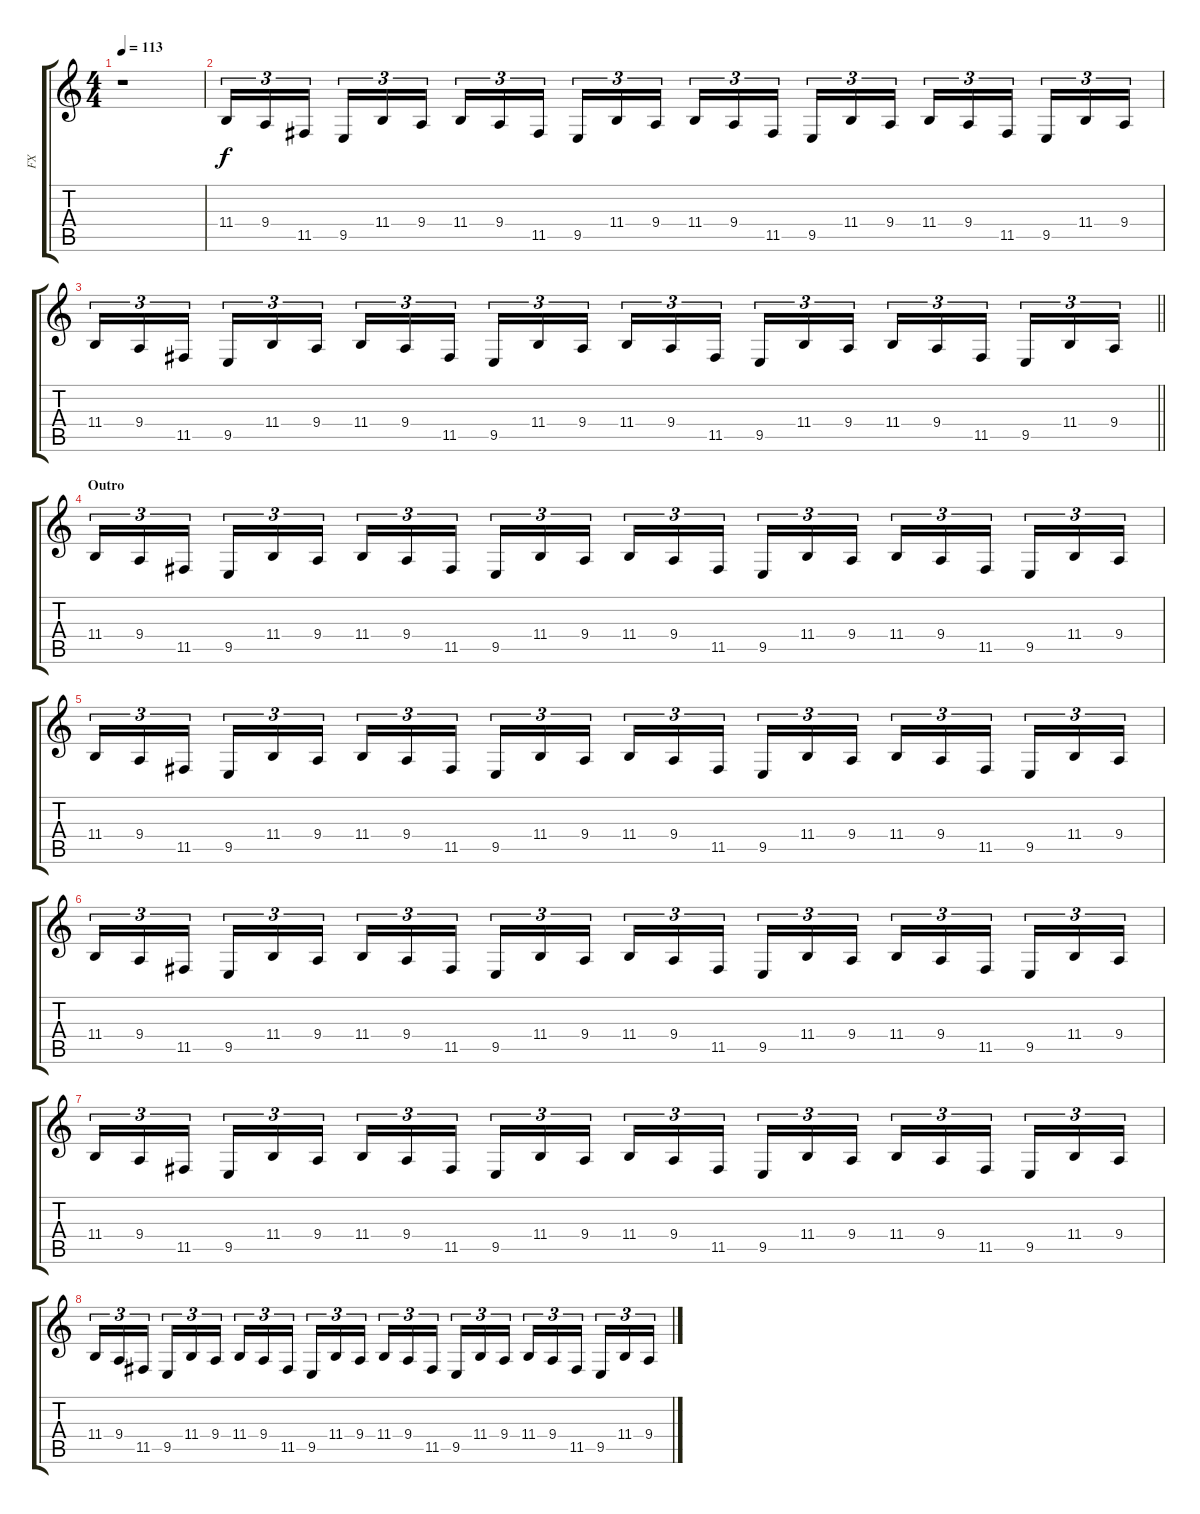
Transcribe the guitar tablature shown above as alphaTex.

\track ("FX" "FX") {instrument fx4atmosphere}
\staff {score tabs}
\tuning (D4 A3 F3 C3 G2 D2) {hide}
\ts (4 4)
\tempo 113
\clef g2
\ks c
r.1{dy fff volume 4} |
11.4.16{tu (3 2) dy f volume 11 balance 16} 9.4.16{tu (3 2)} 11.5.16{tu (3 2) beam splitsecondary} 9.5.16{tu (3 2)} 11.4.16{tu (3 2)} 9.4.16{tu (3 2)} 11.4.16{tu (3 2)} 9.4.16{tu (3 2)} 11.5.16{tu (3 2) beam splitsecondary} 9.5.16{tu (3 2)} 11.4.16{tu (3 2)} 9.4.16{tu (3 2)} 11.4.16{tu (3 2) balance 8} 9.4.16{tu (3 2)} 11.5.16{tu (3 2) beam splitsecondary} 9.5.16{tu (3 2)} 11.4.16{tu (3 2)} 9.4.16{tu (3 2)} 11.4.16{tu (3 2)} 9.4.16{tu (3 2)} 11.5.16{tu (3 2) beam splitsecondary} 9.5.16{tu (3 2)} 11.4.16{tu (3 2)} 9.4.16{tu (3 2)} |
\barLineRight lightlight
11.4.16{tu (3 2) balance 0} 9.4.16{tu (3 2)} 11.5.16{tu (3 2) beam splitsecondary} 9.5.16{tu (3 2)} 11.4.16{tu (3 2)} 9.4.16{tu (3 2)} 11.4.16{tu (3 2)} 9.4.16{tu (3 2)} 11.5.16{tu (3 2) beam splitsecondary} 9.5.16{tu (3 2)} 11.4.16{tu (3 2)} 9.4.16{tu (3 2)} 11.4.16{tu (3 2) balance 8} 9.4.16{tu (3 2)} 11.5.16{tu (3 2) beam splitsecondary} 9.5.16{tu (3 2)} 11.4.16{tu (3 2)} 9.4.16{tu (3 2)} 11.4.16{tu (3 2)} 9.4.16{tu (3 2)} 11.5.16{tu (3 2) beam splitsecondary} 9.5.16{tu (3 2)} 11.4.16{tu (3 2)} 9.4.16{tu (3 2)} |
\section ("" "Outro")
11.4.16{tu (3 2) balance 16} 9.4.16{tu (3 2)} 11.5.16{tu (3 2) beam splitsecondary} 9.5.16{tu (3 2)} 11.4.16{tu (3 2)} 9.4.16{tu (3 2)} 11.4.16{tu (3 2)} 9.4.16{tu (3 2)} 11.5.16{tu (3 2) beam splitsecondary} 9.5.16{tu (3 2)} 11.4.16{tu (3 2)} 9.4.16{tu (3 2)} 11.4.16{tu (3 2) balance 8} 9.4.16{tu (3 2)} 11.5.16{tu (3 2) beam splitsecondary} 9.5.16{tu (3 2)} 11.4.16{tu (3 2)} 9.4.16{tu (3 2)} 11.4.16{tu (3 2)} 9.4.16{tu (3 2)} 11.5.16{tu (3 2) beam splitsecondary} 9.5.16{tu (3 2)} 11.4.16{tu (3 2)} 9.4.16{tu (3 2)} |
11.4.16{tu (3 2) balance 0} 9.4.16{tu (3 2)} 11.5.16{tu (3 2) beam splitsecondary} 9.5.16{tu (3 2)} 11.4.16{tu (3 2)} 9.4.16{tu (3 2)} 11.4.16{tu (3 2)} 9.4.16{tu (3 2)} 11.5.16{tu (3 2) beam splitsecondary} 9.5.16{tu (3 2)} 11.4.16{tu (3 2)} 9.4.16{tu (3 2)} 11.4.16{tu (3 2) balance 8} 9.4.16{tu (3 2)} 11.5.16{tu (3 2) beam splitsecondary} 9.5.16{tu (3 2)} 11.4.16{tu (3 2)} 9.4.16{tu (3 2)} 11.4.16{tu (3 2)} 9.4.16{tu (3 2)} 11.5.16{tu (3 2) beam splitsecondary} 9.5.16{tu (3 2)} 11.4.16{tu (3 2)} 9.4.16{tu (3 2)} |
11.4.16{tu (3 2) balance 16} 9.4.16{tu (3 2)} 11.5.16{tu (3 2) beam splitsecondary} 9.5.16{tu (3 2)} 11.4.16{tu (3 2)} 9.4.16{tu (3 2)} 11.4.16{tu (3 2)} 9.4.16{tu (3 2)} 11.5.16{tu (3 2) beam splitsecondary} 9.5.16{tu (3 2)} 11.4.16{tu (3 2)} 9.4.16{tu (3 2)} 11.4.16{tu (3 2) balance 8} 9.4.16{tu (3 2)} 11.5.16{tu (3 2) beam splitsecondary} 9.5.16{tu (3 2)} 11.4.16{tu (3 2)} 9.4.16{tu (3 2)} 11.4.16{tu (3 2)} 9.4.16{tu (3 2)} 11.5.16{tu (3 2) beam splitsecondary} 9.5.16{tu (3 2)} 11.4.16{tu (3 2)} 9.4.16{tu (3 2)} |
11.4.16{tu (3 2) balance 0} 9.4.16{tu (3 2)} 11.5.16{tu (3 2) beam splitsecondary} 9.5.16{tu (3 2)} 11.4.16{tu (3 2)} 9.4.16{tu (3 2)} 11.4.16{tu (3 2)} 9.4.16{tu (3 2)} 11.5.16{tu (3 2) beam splitsecondary} 9.5.16{tu (3 2)} 11.4.16{tu (3 2)} 9.4.16{tu (3 2)} 11.4.16{tu (3 2) balance 8} 9.4.16{tu (3 2)} 11.5.16{tu (3 2) beam splitsecondary} 9.5.16{tu (3 2)} 11.4.16{tu (3 2)} 9.4.16{tu (3 2)} 11.4.16{tu (3 2)} 9.4.16{tu (3 2)} 11.5.16{tu (3 2) beam splitsecondary} 9.5.16{tu (3 2)} 11.4.16{tu (3 2)} 9.4.16{tu (3 2)} |
11.4.16{tu (3 2) balance 16} 9.4.16{tu (3 2)} 11.5.16{tu (3 2) beam splitsecondary} 9.5.16{tu (3 2)} 11.4.16{tu (3 2)} 9.4.16{tu (3 2)} 11.4.16{tu (3 2)} 9.4.16{tu (3 2)} 11.5.16{tu (3 2) beam splitsecondary} 9.5.16{tu (3 2)} 11.4.16{tu (3 2)} 9.4.16{tu (3 2)} 11.4.16{tu (3 2) balance 8} 9.4.16{tu (3 2)} 11.5.16{tu (3 2) beam splitsecondary} 9.5.16{tu (3 2)} 11.4.16{tu (3 2)} 9.4.16{tu (3 2)} 11.4.16{tu (3 2)} 9.4.16{tu (3 2)} 11.5.16{tu (3 2) beam splitsecondary} 9.5.16{tu (3 2)} 11.4.16{tu (3 2)} 9.4.16{tu (3 2)}
